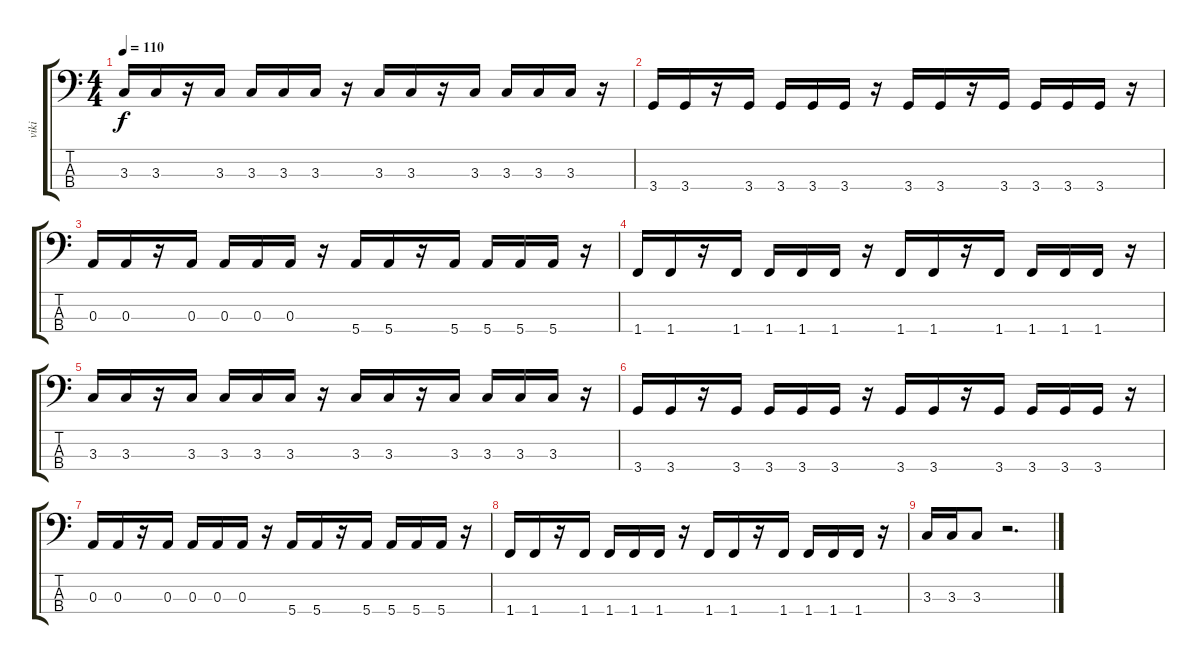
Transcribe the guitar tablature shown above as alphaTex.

\track ("viki" "viki") {instrument electricbasspick}
\staff {score tabs}
\tuning (G2 D2 A1 E1) {hide}
\ts (4 4)
\tempo 110
\clef f4
\ks c
3.3.16{dy f} 3.3.16 r.16 3.3.16 3.3.16 3.3.16 3.3.16 r.16 3.3.16 3.3.16 r.16 3.3.16 3.3.16 3.3.16 3.3.16 r.16 |
3.4.16 3.4.16 r.16 3.4.16 3.4.16 3.4.16 3.4.16 r.16 3.4.16 3.4.16 r.16 3.4.16 3.4.16 3.4.16 3.4.16 r.16 |
0.3.16 0.3.16 r.16 0.3.16 0.3.16 0.3.16 0.3.16 r.16 5.4.16 5.4.16 r.16 5.4.16 5.4.16 5.4.16 5.4.16 r.16 |
1.4.16 1.4.16 r.16 1.4.16 1.4.16 1.4.16 1.4.16 r.16 1.4.16 1.4.16 r.16 1.4.16 1.4.16 1.4.16 1.4.16 r.16 |
3.3.16 3.3.16 r.16 3.3.16 3.3.16 3.3.16 3.3.16 r.16 3.3.16 3.3.16 r.16 3.3.16 3.3.16 3.3.16 3.3.16 r.16 |
3.4.16 3.4.16 r.16 3.4.16 3.4.16 3.4.16 3.4.16 r.16 3.4.16 3.4.16 r.16 3.4.16 3.4.16 3.4.16 3.4.16 r.16 |
0.3.16 0.3.16 r.16 0.3.16 0.3.16 0.3.16 0.3.16 r.16 5.4.16 5.4.16 r.16 5.4.16 5.4.16 5.4.16 5.4.16 r.16 |
1.4.16 1.4.16 r.16 1.4.16 1.4.16 1.4.16 1.4.16 r.16 1.4.16 1.4.16 r.16 1.4.16 1.4.16 1.4.16 1.4.16 r.16 |
3.3.16 3.3.16 3.3.8 r.2{d}
